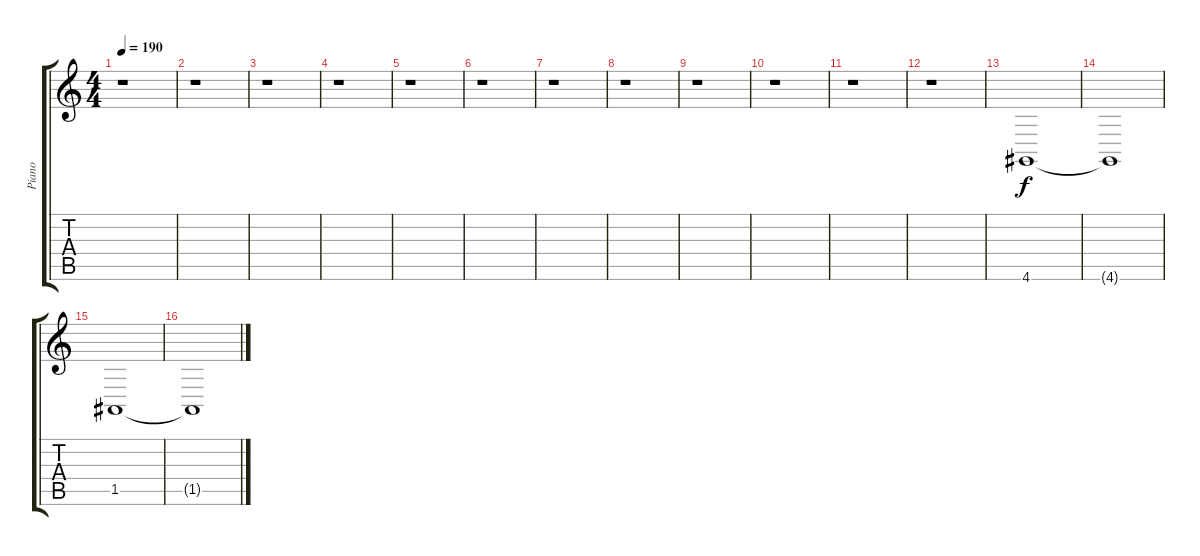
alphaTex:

\track ("Piano" "Piano") {instrument electricgrandpiano}
\staff {score tabs}
\tuning (E4 B3 G3 D3 A2 E2) {hide}
\ts (4 4)
\tempo 190
\clef g2
\ks c
r.1{dy f} |
r.1 |
r.1 |
r.1 |
r.1 |
r.1 |
r.1 |
r.1 |
r.1 |
r.1 |
r.1 |
r.1 |
4.6.1 |
4.6{t}.1 |
1.5.1 |
1.5{t}.1
